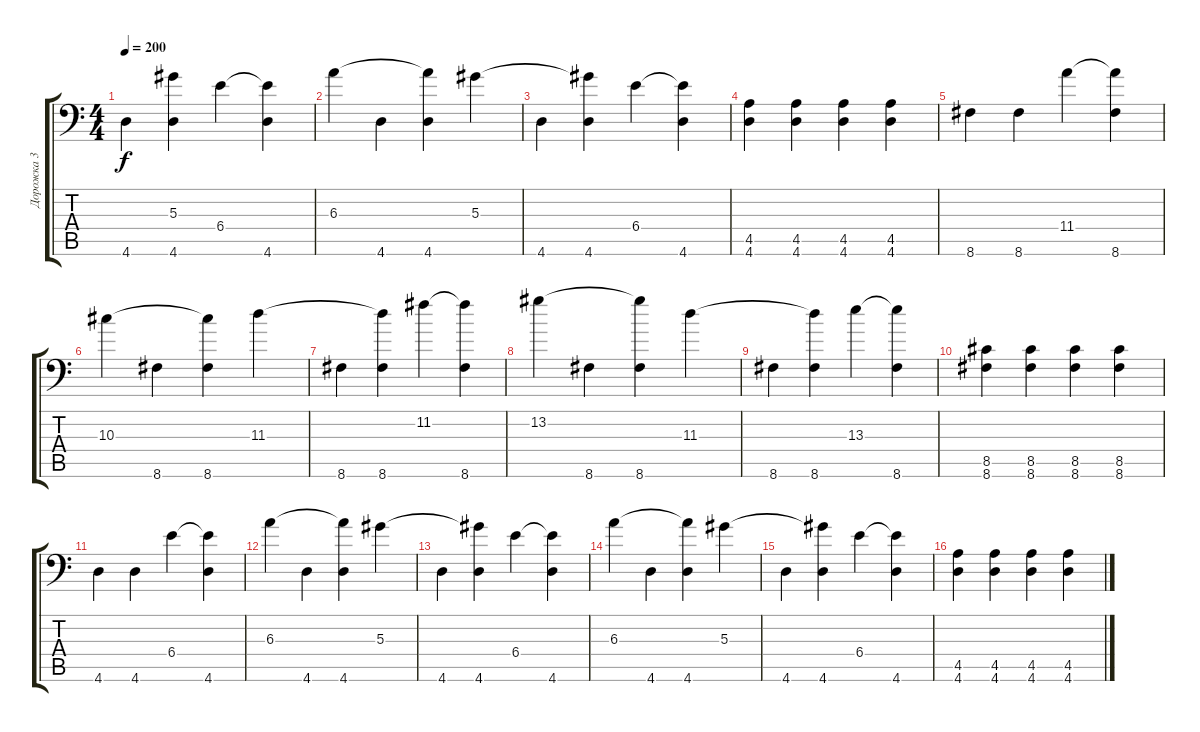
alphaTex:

\track ("Дорожка 3" "Дорожка 3") {instrument distortionguitar}
\staff {score tabs}
\tuning (C4 G3 Eb3 Bb2 F2 Bb1) {hide}
\ts (4 4)
\tempo 200
\clef f4
\ks c
4.6.4{dy f} (5.3{t} 4.6).4 6.4.4 (6.4{t} 4.6).4 |
6.3.4 4.6.4 (6.3{t} 4.6).4 5.3.4 |
4.6.4 (5.3{t} 4.6).4 6.4.4 (6.4{t} 4.6).4 |
(4.5 4.6).4 (4.5 4.6).4 (4.5 4.6).4 (4.5 4.6).4 |
8.6.4{instrument overdrivenguitar} 8.6.4 11.4.4 (11.4{t} 8.6).4 |
10.3.4 8.6.4 (10.3{t} 8.6).4 11.3.4 |
8.6.4 (11.3{t} 8.6).4 11.2.4 (11.2{t} 8.6).4 |
13.2.4 8.6.4 (13.2{t} 8.6).4 11.3.4 |
8.6.4 (11.3{t} 8.6).4 13.3.4 (13.3{t} 8.6).4 |
(8.5 8.6).4 (8.5 8.6).4 (8.5 8.6).4 (8.5 8.6).4 |
4.6.4 4.6.4 6.4.4 (6.4{t} 4.6).4 |
6.3.4 4.6.4 (6.3{t} 4.6).4 5.3.4 |
4.6.4 (5.3{t} 4.6).4 6.4.4 (6.4{t} 4.6).4 |
6.3.4 4.6.4 (6.3{t} 4.6).4 5.3.4 |
4.6.4 (5.3{t} 4.6).4 6.4.4 (6.4{t} 4.6).4 |
(4.5 4.6).4 (4.5 4.6).4 (4.5 4.6).4 (4.5 4.6).4
